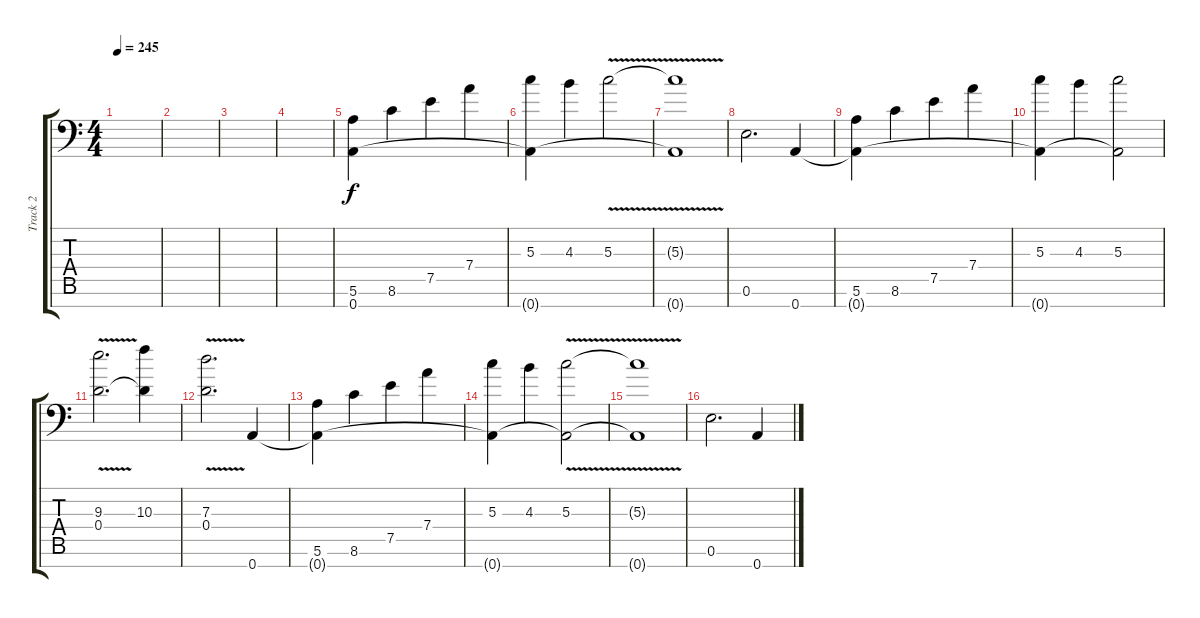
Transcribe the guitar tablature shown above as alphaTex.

\track ("Track 2" "Track 2") {instrument distortionguitar}
\staff {score tabs}
\tuning (E4 B3 G3 D3 A2 E2 A1) {hide}
\ts (4 4)
\tempo 245
\clef f4
\ks c
|
|
|
|
(5.6 0.7).4 8.6.4 7.5.4 7.4.4 |
(5.3 0.7{t}).4 4.3.4 5.3{v}.2 |
(5.3{t} 0.7{t}).1 |
0.6.2{d} 0.7.4 |
(5.6 0.7{t}).4 8.6.4 7.5.4 7.4.4 |
(5.3 0.7{t}).4 4.3.4 (5.3 0.7{t}).2 |
(9.3{v} 0.4).2{d} (10.3 0.4{t}).4 |
(7.3{v} 0.4).2{d} 0.7.4 |
(5.6 0.7{t}).4 8.6.4 7.5.4 7.4.4 |
(5.3 0.7{t}).4 4.3.4 (5.3{v} 0.7{t}).2 |
(5.3{t} 0.7{t}).1 |
0.6.2{d} 0.7.4
